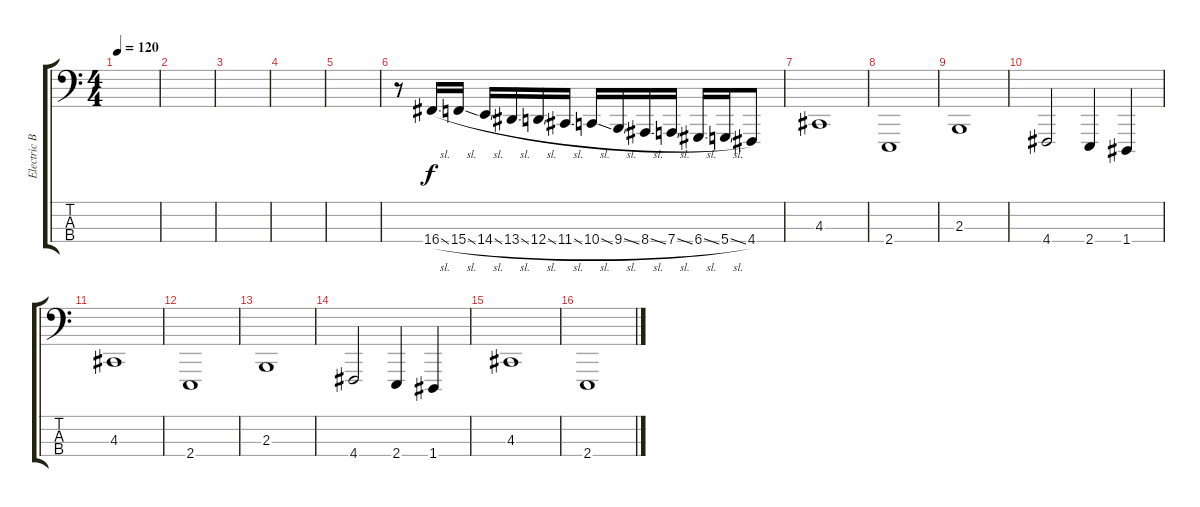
\track ("Electric Bass" "Electric B") {instrument brightacousticpiano}
\staff {score tabs}
\tuning (G2 D2 A1 D1) {hide}
\ts (4 4)
\tempo 120
\clef f4
\ks c
|
|
|
|
|
r.8 16.4{sl}.16 15.4{sl}.16 14.4{sl}.16 13.4{sl}.16 12.4{sl}.16 11.4{sl}.16 10.4{sl}.16 9.4{sl}.16 8.4{sl}.16 7.4{sl}.16 6.4{sl}.16 5.4{sl}.16 4.4.8 |
4.3.1 |
2.4.1 |
2.3.1 |
4.4.2 2.4.4 1.4.4 |
4.3.1 |
2.4.1 |
2.3.1 |
4.4.2 2.4.4 1.4.4 |
4.3.1 |
2.4.1
